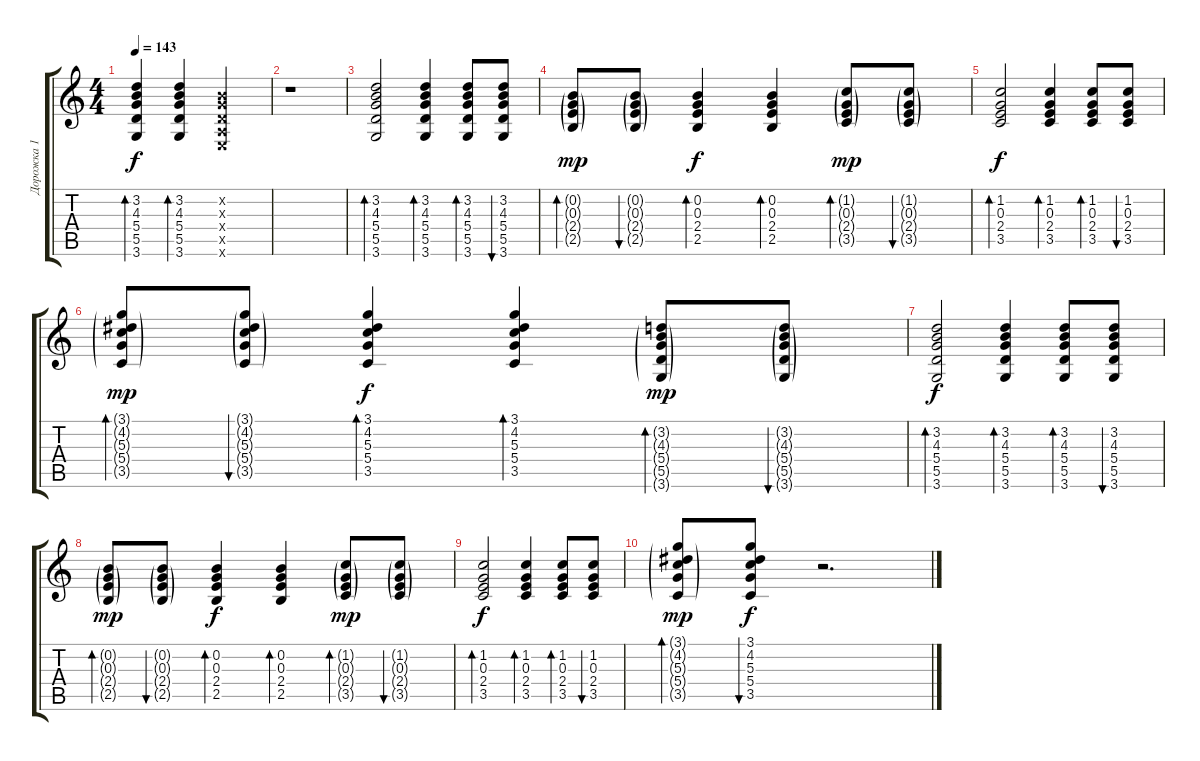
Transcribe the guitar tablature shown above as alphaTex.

\track ("Дорожка 1" "Дорожка 1") {instrument acousticguitarsteel}
\staff {score tabs}
\tuning (E4 B3 G3 D3 A2 E2) {hide}
\ts (4 4)
\tempo 143
\clef g2
\ks c
(3.2 4.3 5.4 5.5 3.6).4{bd 60 dy f} (3.2 4.3 5.4 5.5 3.6).4{bd 60} (0.2{x} 0.3{x} 0.4{x} 0.5{x} 0.6{x}).2 |
r.1 |
(3.2 4.3 5.4 5.5 3.6).2{bd 60} (3.2 4.3 5.4 5.5 3.6).4{bd 60} (3.2 4.3 5.4 5.5 3.6).8{bd 60} (3.2 4.3 5.4 5.5 3.6).8{bu 60} |
(0.2{g} 0.3{g} 2.4{g} 2.5{g}).8{bd 60 dy mp} (0.2{g} 0.3{g} 2.4{g} 2.5{g}).8{bu 60} (0.2 0.3 2.4 2.5).4{bd 60 dy f} (0.2 0.3 2.4 2.5).4{bd 60} (1.2{g} 0.3{g} 2.4{g} 3.5{g}).8{bd 60 dy mp} (1.2{g} 0.3{g} 2.4{g} 3.5{g}).8{bu 60} |
(1.2 0.3 2.4 3.5).2{bd 60 dy f} (1.2 0.3 2.4 3.5).4{bd 60} (1.2 0.3 2.4 3.5).8{bd 60} (1.2 0.3 2.4 3.5).8{bu 60} |
(3.1{g} 4.2{g} 5.3{g} 5.4{g} 3.5{g}).8{bd 60 dy mp} (3.1{g} 4.2{g} 5.3{g} 5.4{g} 3.5{g}).8{bu 60} (3.1 4.2 5.3 5.4 3.5).4{bd 60 dy f} (3.1 4.2 5.3 5.4 3.5).4{bd 60} (3.2{g} 4.3{g} 5.4{g} 5.5{g} 3.6{g}).8{bd 60 dy mp} (3.2{g} 4.3{g} 5.4{g} 5.5{g} 3.6{g}).8{bu 60} |
(3.2 4.3 5.4 5.5 3.6).2{bd 60 dy f} (3.2 4.3 5.4 5.5 3.6).4{bd 60} (3.2 4.3 5.4 5.5 3.6).8{bd 60} (3.2 4.3 5.4 5.5 3.6).8{bu 60} |
(0.2{g} 0.3{g} 2.4{g} 2.5{g}).8{bd 60 dy mp} (0.2{g} 0.3{g} 2.4{g} 2.5{g}).8{bu 60} (0.2 0.3 2.4 2.5).4{bd 60 dy f} (0.2 0.3 2.4 2.5).4{bd 60} (1.2{g} 0.3{g} 2.4{g} 3.5{g}).8{bd 60 dy mp} (1.2{g} 0.3{g} 2.4{g} 3.5{g}).8{bu 60} |
(1.2 0.3 2.4 3.5).2{bd 60 dy f} (1.2 0.3 2.4 3.5).4{bd 60} (1.2 0.3 2.4 3.5).8{bd 60} (1.2 0.3 2.4 3.5).8{bu 60} |
(3.1{g} 4.2{g} 5.3{g} 5.4{g} 3.5{g}).8{bd 60 dy mp} (3.1 4.2 5.3 5.4 3.5).8{bu 60 dy f} r.2{d}
